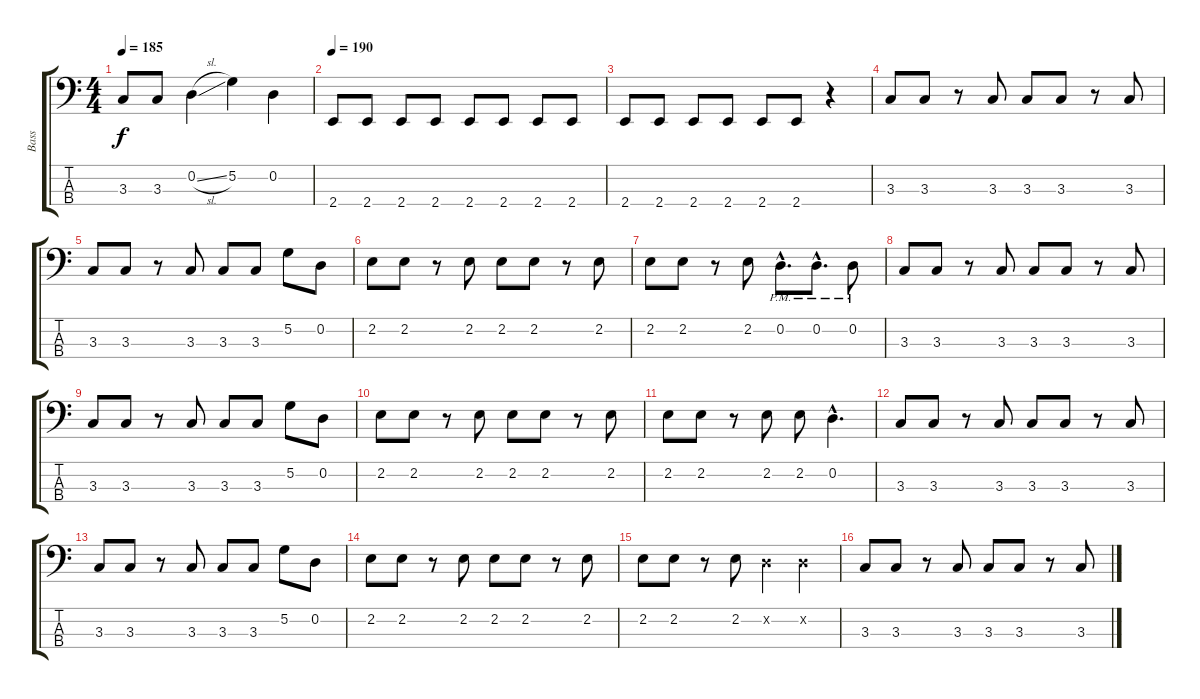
\track ("Bass" "Bass") {instrument electricbassfinger}
\staff {score tabs}
\tuning (G2 D2 A1 D1) {hide}
\ts (4 4)
\tempo 185
\clef f4
\ks c
3.3{t}.8{dy f} 3.3.8 0.2{sl}.4 5.2.4 0.2.4 |
\tempo 190
2.4.8 2.4.8 2.4.8 2.4.8 2.4.8 2.4.8 2.4.8 2.4.8 |
2.4.8 2.4.8 2.4.8 2.4.8 2.4.8 2.4.8 r.4 |
3.3.8 3.3.8 r.8 3.3.8 3.3.8 3.3.8 r.8 3.3.8 |
3.3.8 3.3.8 r.8 3.3.8 3.3.8 3.3.8 5.2.8 0.2.8 |
2.2.8 2.2.8 r.8 2.2.8 2.2.8 2.2.8 r.8 2.2.8 |
2.2.8 2.2.8 r.8 2.2.8 0.2{hac pm}.8{d} 0.2{hac pm}.8{d} 0.2{pm}.8 |
3.3.8 3.3.8 r.8 3.3.8 3.3.8 3.3.8 r.8 3.3.8 |
3.3.8 3.3.8 r.8 3.3.8 3.3.8 3.3.8 5.2.8 0.2.8 |
2.2.8 2.2.8 r.8 2.2.8 2.2.8 2.2.8 r.8 2.2.8 |
2.2.8 2.2.8 r.8 2.2.8 2.2.8 0.2{hac}.4{d} |
3.3.8 3.3.8 r.8 3.3.8 3.3.8 3.3.8 r.8 3.3.8 |
3.3.8 3.3.8 r.8 3.3.8 3.3.8 3.3.8 5.2.8 0.2.8 |
2.2.8 2.2.8 r.8 2.2.8 2.2.8 2.2.8 r.8 2.2.8 |
2.2.8 2.2.8 r.8 2.2.8 0.2{x}.4 0.2{x}.4 |
3.3.8 3.3.8 r.8 3.3.8 3.3.8 3.3.8 r.8 3.3.8
